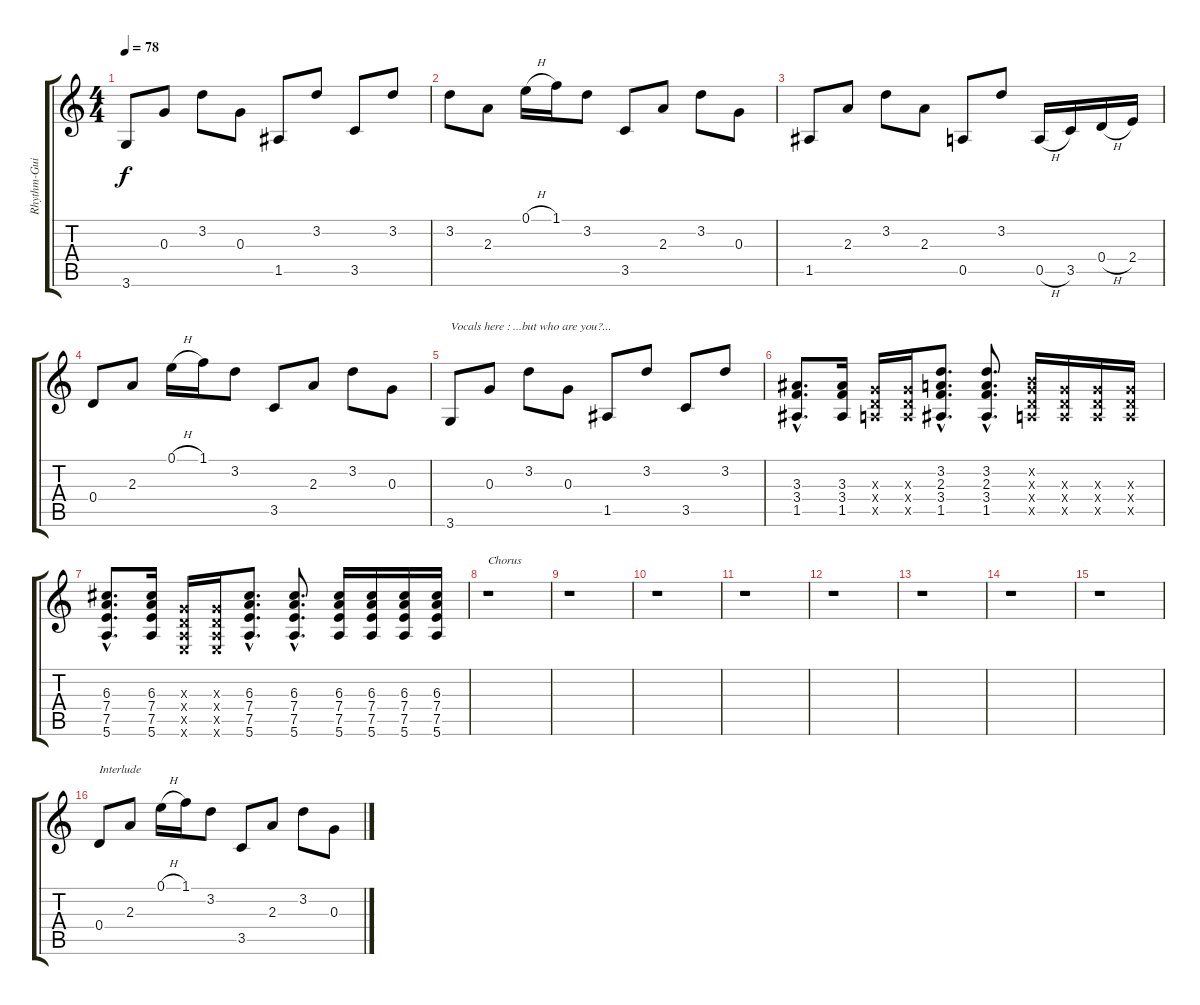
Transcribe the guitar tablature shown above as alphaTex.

\track ("Rhythm-Guitar clean" "Rhythm-Gui") {instrument electricguitarclean}
\staff {score tabs}
\tuning (E4 B3 G3 D3 A2 E2) {hide}
\ts (4 4)
\tempo 78
\clef g2
\ks c
3.6.8{dy f} 0.3.8 3.2.8 0.3.8 1.5.8 3.2.8 3.5.8 3.2.8 |
3.2.8 2.3.8 0.1{h}.16 1.1.16 3.2.8 3.5.8 2.3.8 3.2.8 0.3.8 |
1.5.8 2.3.8 3.2.8 2.3.8 0.5.8 3.2.8 0.5{h}.16 3.5.16 0.4{h}.16 2.4.16 |
0.4.8 2.3.8 0.1{h}.16 1.1.16 3.2.8 3.5.8 2.3.8 3.2.8 0.3.8 |
3.6.8{txt "Vocals here : ...but who are you?..."} 0.3.8 3.2.8 0.3.8 1.5.8 3.2.8 3.5.8 3.2.8 |
(3.3{hac} 3.4{hac} 1.5{hac}).8{d} (3.3 3.4 1.5).16 (0.3{x} 0.4{x} 0.5{x}).16 (0.3{x} 0.4{x} 0.5{x}).16 (3.2{hac} 2.3{hac} 3.4{hac} 1.5{hac}).8{d} (3.2{hac} 2.3{hac} 3.4{hac} 1.5{hac}).8{d} (0.2{x} 0.3{x} 0.4{x} 0.5{x}).16 (0.3{x} 0.4{x} 0.5{x}).16 (0.3{x} 0.4{x} 0.5{x}).16 (0.3{x} 0.4{x} 0.5{x}).16 |
(6.3{hac} 7.4{hac} 7.5{hac} 5.6{hac}).8{d} (6.3 7.4 7.5 5.6).16 (0.3{x} 0.4{x} 0.5{x} 0.6{x}).16 (0.3{x} 0.4{x} 0.5{x} 0.6{x}).16 (6.3{hac} 7.4{hac} 7.5{hac} 5.6{hac}).8{d} (6.3{hac} 7.4{hac} 7.5{hac} 5.6{hac}).8{d} (6.3 7.4 7.5 5.6).16 (6.3 7.4 7.5 5.6).16 (6.3 7.4 7.5 5.6).16 (6.3 7.4 7.5 5.6).16 |
r.1{txt "Chorus"} |
r.1 |
r.1 |
r.1 |
r.1 |
r.1 |
r.1 |
r.1 |
0.4.8{txt "Interlude"} 2.3.8 0.1{h}.16 1.1.16 3.2.8 3.5.8 2.3.8 3.2.8 0.3.8
